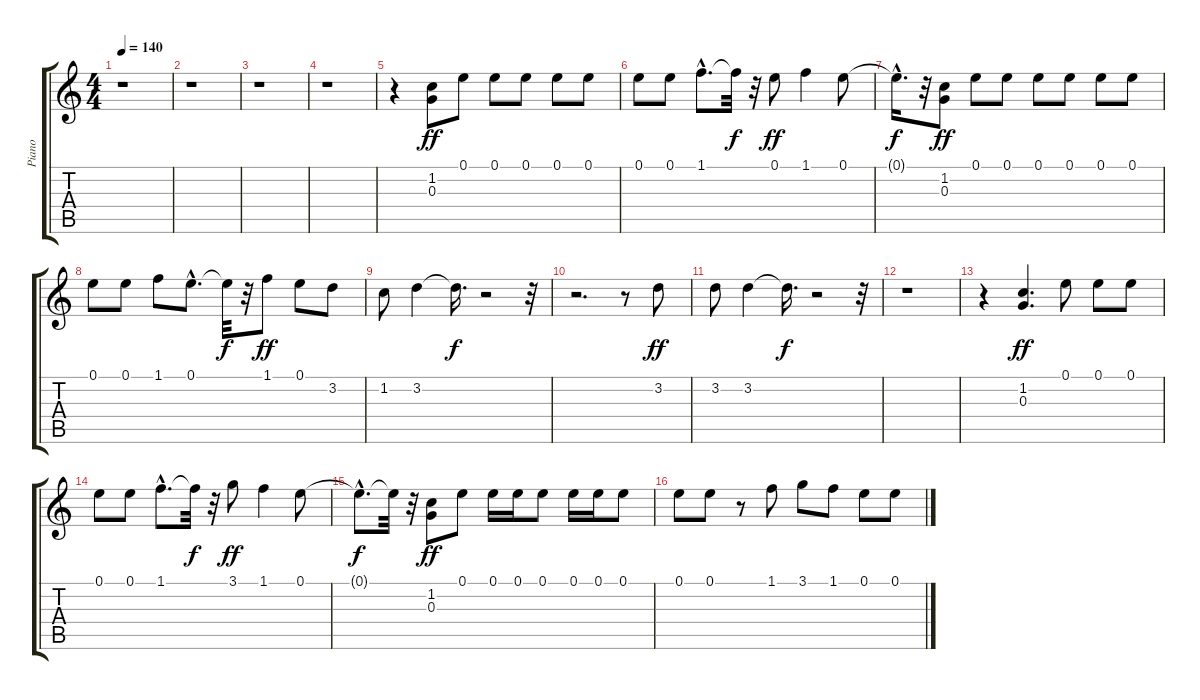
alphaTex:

\track ("Piano" "Piano") {instrument acousticguitarsteel}
\staff {score tabs}
\tuning (E4 B3 G3 D3 A2 E2) {hide}
\ts (4 4)
\tempo 140
\clef g2
\ks c
r.1{dy ff instrument acousticguitarsteel} |
r.1 |
r.1 |
r.1 |
r.4 (1.2 0.3).8 0.1.8 0.1.8 0.1.8 0.1.8 0.1.8 |
0.1.8 0.1.8 1.1{hac}.8{d} 1.1{t}.32{dy f} r.32 0.1.8{dy ff} 1.1.4 0.1.8 |
0.1{hac t}.16{d dy f} r.32 (1.2 0.3).8{dy ff} 0.1.8 0.1.8 0.1.8 0.1.8 0.1.8 0.1.8 |
0.1.8 0.1.8 1.1.8 0.1{hac}.8{d} 0.1{t}.32{dy f} r.32 1.1.8{dy ff} 0.1.8 3.2.8 |
1.2.8 3.2.4 3.2{t}.16{d dy f} r.2 r.32 |
r.2{d} r.8 3.2.8{dy ff} |
3.2.8 3.2.4 3.2{t}.16{d dy f} r.2 r.32 |
r.1 |
r.4 (1.2 0.3).4{d dy ff} 0.1.8 0.1.8 0.1.8 |
0.1.8 0.1.8 1.1{hac}.8{d} 1.1{t}.32{dy f} r.32 3.1.8{dy ff} 1.1.4 0.1.8 |
0.1{hac t}.8{d dy f} 0.1{t}.32 r.32 (1.2 0.3).8{dy ff} 0.1.8 0.1.16 0.1.16 0.1.8 0.1.16 0.1.16 0.1.8 |
0.1.8 0.1.8 r.8 1.1.8 3.1.8 1.1.8 0.1.8 0.1.8
